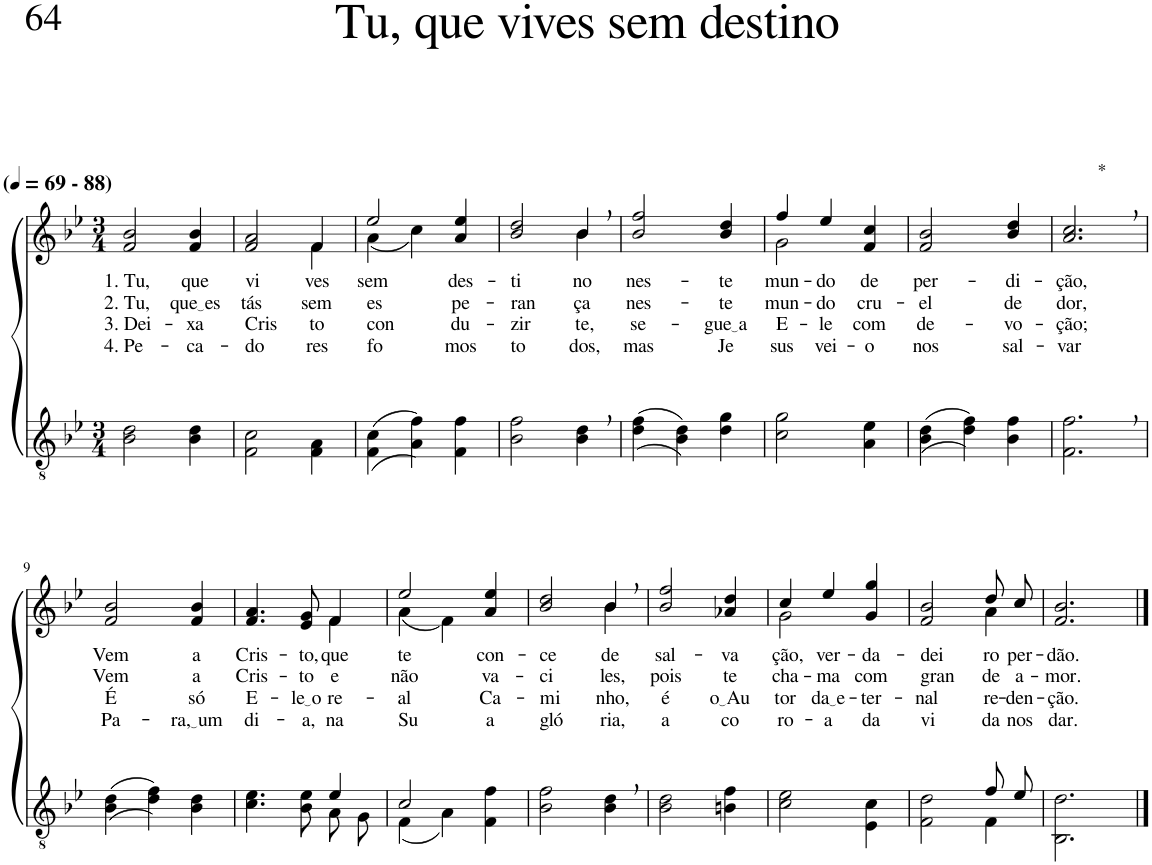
**kern	**kern	**text	**text	**text	**text
*part2	*part1	*part1	*part1	*part1	*part1
*staff2	*staff1	*staff1	*staff1	*staff1	*staff1
*I"Parte III e IV	*I"Parte I e II	*	*	*	*
*clefGv2	*clefG2	*	*	*	*
*Trd3c5	*Trd3c5	*	*	*	*
*k[b-e-]	*k[b-e-]	*	*	*	*
*M3/4	*M3/4	*	*	*	*
*MM69	*MM69	*	*	*	*
=1	=1	=1	=1	=1	=1
!	!LO:TX:a:B:t=(	!	!	!	!
!	!LO:TX:a:B:t=- 88)	!	!	!	!
!	!	!LO:LY:b	!LO:LY:b	!LO:LY:b	!LO:LY:b
2B-\ 2d\	2f/ 2b-/	1. Tu,	2. Tu,	3. Dei-	4. Pe-
!	!	!LO:LY:b	!LO:LY:b	!LO:LY:b	!LO:LY:b
4B-\ 4d\	4f/ 4b-/	que	que es	-xa	-ca-
=2	=2	=2	=2	=2	=2
!	!	!LO:LY:b	!LO:LY:b	!LO:LY:b	!LO:LY:b
*	*^	*	*	*	*
2F\ 2c\	2f/ 2a/	2ryy	vi-	tás	Cris-	-do-
!	!	!	!LO:LY:b	!LO:LY:b	!LO:LY:b	!LO:LY:b
4F\ 4A\	4f/	4f\	-ves	sem	-to	-res
=3	=3	=3	=3	=3	=3	=3
!	!	!	!LO:LY:b	!LO:LY:b	!LO:LY:b	!LO:LY:b
((4F\ 4c\	2ee-/	(4a\	sem	es-	con-	fo-
4A\ 4f\))	.	4cc\)	.	.	.	.
!	!	!	!LO:LY:b	!LO:LY:b	!LO:LY:b	!LO:LY:b
4F\ 4f\	4a/ 4ee-/	4ryy	des-	-pe-	-du-	-mos
=4	=4	=4	=4	=4	=4	=4
!	!	!	!LO:LY:b	!LO:LY:b	!LO:LY:b	!LO:LY:b
2B-\ 2f\	2b-/ 2dd/	2ryy	-ti-	-ran-	-zir-	to-
!	!	!	!LO:LY:b	!LO:LY:b	!LO:LY:b	!LO:LY:b
4B-\, 4d\,	4b-,/	4b-\	-no	-ça	-te,	-dos,
=5	=5	=5	=5	=5	=5	=5
!	!	!	!LO:LY:b	!LO:LY:b	!LO:LY:b	!LO:LY:b
*	*v	*v	*	*	*	*
((4d\ 4f\	2b-/ 2ff/	nes-	nes-	se-	mas
4B-\ 4d\))	.	.	.	.	.
!	!	!LO:LY:b	!LO:LY:b	!LO:LY:b	!LO:LY:b
4d\ 4g\	4b-/ 4dd/	-te	-te	gue a	Je-
=6	=6	=6	=6	=6	=6
*	*^	*	*	*	*
!	!	!	!LO:LY:b	!LO:LY:b	!LO:LY:b	!LO:LY:b
2c\ 2g\	4ff/	2g\	mun-	mun-	E-	-sus
!	!	!	!LO:LY:b	!LO:LY:b	!LO:LY:b	!LO:LY:b
.	4ee-/	.	-do	-do	-le	vei-
!	!	!	!LO:LY:b	!LO:LY:b	!LO:LY:b	!LO:LY:b
4A\ 4e-\	4f/ 4cc/	4ryy	de	cru-	com	-o
=7	=7	=7	=7	=7	=7	=7
!	!	!	!LO:LY:b	!LO:LY:b	!LO:LY:b	!LO:LY:b
*	*v	*v	*	*	*	*
((4B-\ 4d\	2f/ 2b-/	per-	-el	de-	nos
4d\ 4f\))	.	.	.	.	.
!	!	!LO:LY:b	!LO:LY:b	!LO:LY:b	!LO:LY:b
4B-\ 4f\	4b-/ 4dd/	-di-	de	-vo-	sal-
=8	=8	=8	=8	=8	=8
!	!LO:TX:a:t=*	!	!	!	!
!	!	!LO:LY:b	!LO:LY:b	!LO:LY:b	!LO:LY:b
2.F\, 2.f\,	2.a/, 2.cc/,	-ção,	dor,	-ção;	-var
!!LO:LB:g=z
=9	=9	=9	=9	=9	=9
!	!	!LO:LY:b	!LO:LY:b	!LO:LY:b	!LO:LY:b
((4B-\ 4d\	2f/ 2b-/	Vem	Vem	É	Pa-
4d\ 4f\))	.	.	.	.	.
!	!	!LO:LY:b	!LO:LY:b	!LO:LY:b	!LO:LY:b
4B-\ 4d\	4f/ 4b-/	a	a	só	ra, um
=10	=10	=10	=10	=10	=10
*^	*	*	*	*	*
!	!	!	!LO:LY:b	!LO:LY:b	!LO:LY:b	!LO:LY:b
*	*	*^	*	*	*	*
2ryy	4.c\ 4.e-\	4.f/ 4.a/	2ryy	Cris-	Cris-	E-	di-
!	!	!	!	!LO:LY:b	!LO:LY:b	!LO:LY:b	!LO:LY:b
.	8B-\ 8e-\	8e-/ 8g/	.	-to,	-to	le o	-a,
!	!	!	!	!LO:LY:b	!LO:LY:b	!LO:LY:b	!LO:LY:b
4e-/	8A\L	4f/	4f\	que	e	re-	na
.	8G\J	.	.	.	.	.	.
=11	=11	=11	=11	=11	=11	=11	=11
!	!	!	!	!LO:LY:b	!LO:LY:b	!LO:LY:b	!LO:LY:b
2c/	(4F\	2ee-/	(4a\	te	não	-al	Su-
.	4A\)	.	4f\)	.	.	.	.
!	!	!	!	!LO:LY:b	!LO:LY:b	!LO:LY:b	!LO:LY:b
4ryy	4F\ 4f\	4a/ 4ee-/	4ryy	con-	va-	Ca-	-a
=12	=12	=12	=12	=12	=12	=12	=12
!	!	!	!	!LO:LY:b	!LO:LY:b	!LO:LY:b	!LO:LY:b
*v	*v	*	*	*	*	*	*
2B-\ 2f\	2b-/ 2dd/	2ryy	-ce-	-ci-	-mi-	gló-
!	!	!	!LO:LY:b	!LO:LY:b	!LO:LY:b	!LO:LY:b
4B-\, 4d\,	4b-,/	4b-\	-de	-les,	-nho,	-ria,
=13	=13	=13	=13	=13	=13	=13
!	!	!	!LO:LY:b	!LO:LY:b	!LO:LY:b	!LO:LY:b
*	*v	*v	*	*	*	*
2B-\ 2d\	2b-/ 2ff/	sal-	pois	é	a
!	!	!LO:LY:b	!LO:LY:b	!LO:LY:b	!LO:LY:b
4Bn\ 4f\	4a-X/ 4dd/	-va-	te	o Au	co-
=14	=14	=14	=14	=14	=14
*	*^	*	*	*	*
!	!	!	!LO:LY:b	!LO:LY:b	!LO:LY:b	!LO:LY:b
2c\ 2e-\	4cc/	2g\	-ção,	cha-	-tor	-ro-
!	!	!	!LO:LY:b	!LO:LY:b	!LO:LY:b	!LO:LY:b
.	4ee-/	.	ver-	-ma	da e	-a
!	!	!	!LO:LY:b	!LO:LY:b	!LO:LY:b	!LO:LY:b
4E-\ 4c\	4g/ 4gg/	4ryy	-da-	com	-ter-	da
=15	=15	=15	=15	=15	=15	=15
*^	*	*	*	*	*	*
!	!	!	!	!LO:LY:b	!LO:LY:b	!LO:LY:b	!LO:LY:b
2ryy	2F\ 2d\	2f/ 2b-/	2ryy	-dei-	gran-	-nal	vi-
!	!	!	!	!LO:LY:b	!LO:LY:b	!LO:LY:b	!LO:LY:b
8f/L	4F\	8dd/L	4a\	-ro	-de	re-	-da
!	!	!	!	!LO:LY:b	!LO:LY:b	!LO:LY:b	!LO:LY:b
8e-/J	.	8cc/J	.	per-	a-	-den-	nos
*v	*v	*	*	*	*	*	*
*	*v	*v	*	*	*	*
=16	=16	=16	=16	=16	=16
!	!	!LO:LY:b	!LO:LY:b	!LO:LY:b	!LO:LY:b
2.BB-\ 2.d\	2.f/ 2.b-/	-dão.	-mor.	-ção.	dar.
==	==	==	==	==	==
*-	*-	*-	*-	*-	*-
